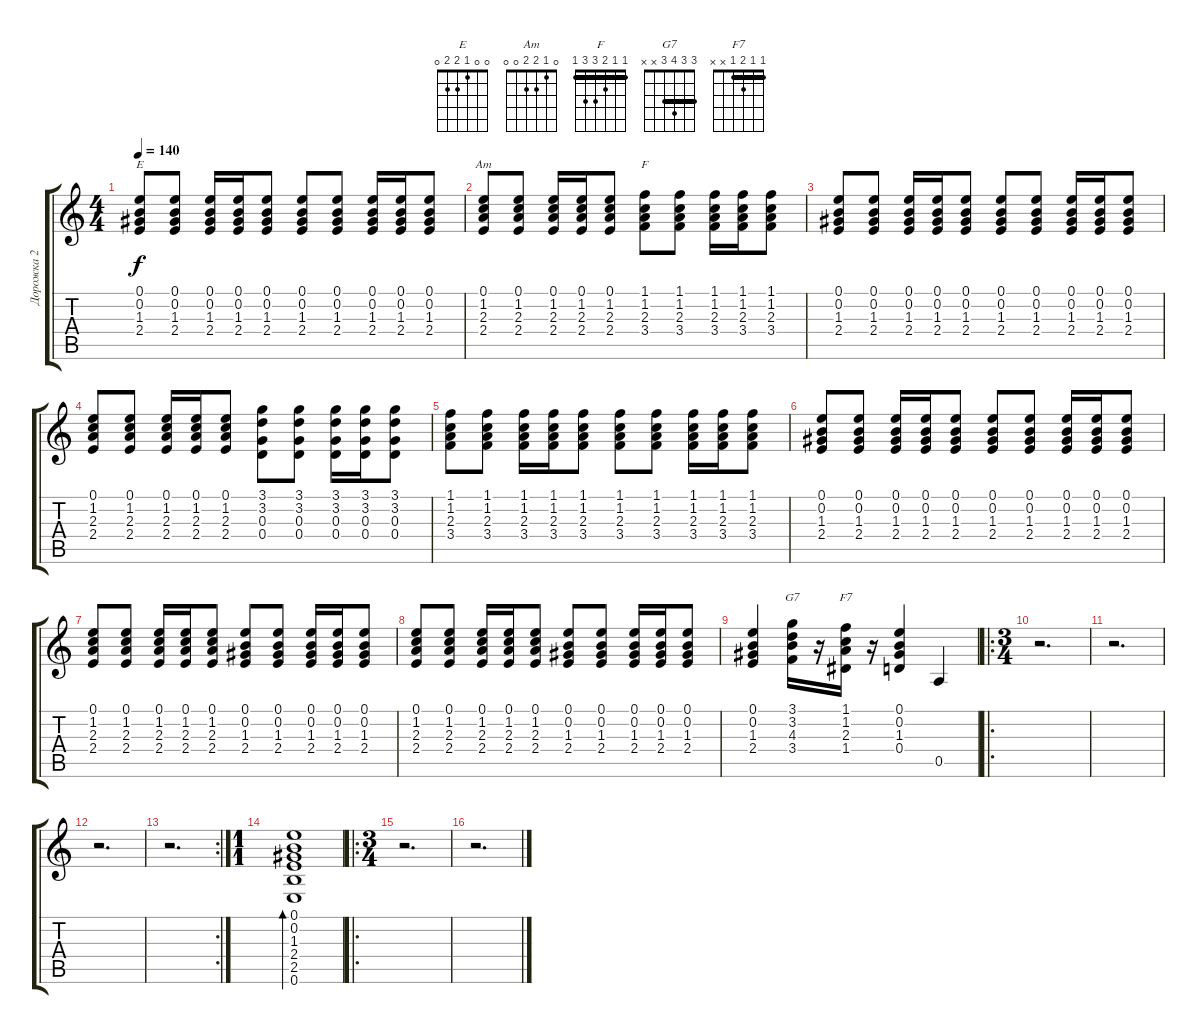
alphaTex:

\track ("Дорожка 2" "Дорожка 2") {instrument acousticguitarsteel}
\staff {score tabs}
\tuning (E4 B3 G3 D3 A2 E2) {hide}
\chord ("E" 0 0 1 2 2 0)
\chord ("Am" 0 1 2 2 0 0)
\chord ("F" 1 1 2 3 3 1) {barre 1}
\chord ("G7" 3 3 4 3 x x) {barre 3}
\chord ("F7" 1 1 2 1 x x) {barre 1}
\ts (4 4)
\tempo 140
\clef g2
\ks c
(0.1 0.2 1.3 2.4).8{ch "E" dy f volume 8 instrument acousticguitarsteel} (0.1 0.2 1.3 2.4).8 (0.1 0.2 1.3 2.4).16 (0.1 0.2 1.3 2.4).16 (0.1 0.2 1.3 2.4).8 (0.1 0.2 1.3 2.4).8 (0.1 0.2 1.3 2.4).8 (0.1 0.2 1.3 2.4).16 (0.1 0.2 1.3 2.4).16 (0.1 0.2 1.3 2.4).8 |
(0.1 1.2 2.3 2.4).8{ch "Am"} (0.1 1.2 2.3 2.4).8 (0.1 1.2 2.3 2.4).16 (0.1 1.2 2.3 2.4).16 (0.1 1.2 2.3 2.4).8 (1.1 1.2 2.3 3.4).8{ch "F"} (1.1 1.2 2.3 3.4).8 (1.1 1.2 2.3 3.4).16 (1.1 1.2 2.3 3.4).16 (1.1 1.2 2.3 3.4).8 |
(0.1 0.2 1.3 2.4).8 (0.1 0.2 1.3 2.4).8 (0.1 0.2 1.3 2.4).16 (0.1 0.2 1.3 2.4).16 (0.1 0.2 1.3 2.4).8 (0.1 0.2 1.3 2.4).8 (0.1 0.2 1.3 2.4).8 (0.1 0.2 1.3 2.4).16 (0.1 0.2 1.3 2.4).16 (0.1 0.2 1.3 2.4).8 |
(0.1 1.2 2.3 2.4).8 (0.1 1.2 2.3 2.4).8 (0.1 1.2 2.3 2.4).16 (0.1 1.2 2.3 2.4).16 (0.1 1.2 2.3 2.4).8 (3.1 3.2 0.3 0.4).8 (3.1 3.2 0.3 0.4).8 (3.1 3.2 0.3 0.4).16 (3.1 3.2 0.3 0.4).16 (3.1 3.2 0.3 0.4).8 |
(1.1 1.2 2.3 3.4).8 (1.1 1.2 2.3 3.4).8 (1.1 1.2 2.3 3.4).16 (1.1 1.2 2.3 3.4).16 (1.1 1.2 2.3 3.4).8 (1.1 1.2 2.3 3.4).8 (1.1 1.2 2.3 3.4).8 (1.1 1.2 2.3 3.4).16 (1.1 1.2 2.3 3.4).16 (1.1 1.2 2.3 3.4).8 |
(0.1 0.2 1.3 2.4).8 (0.1 0.2 1.3 2.4).8 (0.1 0.2 1.3 2.4).16 (0.1 0.2 1.3 2.4).16 (0.1 0.2 1.3 2.4).8 (0.1 0.2 1.3 2.4).8 (0.1 0.2 1.3 2.4).8 (0.1 0.2 1.3 2.4).16 (0.1 0.2 1.3 2.4).16 (0.1 0.2 1.3 2.4).8 |
(0.1 1.2 2.3 2.4).8 (0.1 1.2 2.3 2.4).8 (0.1 1.2 2.3 2.4).16 (0.1 1.2 2.3 2.4).16 (0.1 1.2 2.3 2.4).8 (0.1 0.2 1.3 2.4).8 (0.1 0.2 1.3 2.4).8 (0.1 0.2 1.3 2.4).16 (0.1 0.2 1.3 2.4).16 (0.1 0.2 1.3 2.4).8 |
(0.1 1.2 2.3 2.4).8 (0.1 1.2 2.3 2.4).8 (0.1 1.2 2.3 2.4).16 (0.1 1.2 2.3 2.4).16 (0.1 1.2 2.3 2.4).8 (0.1 0.2 1.3 2.4).8 (0.1 0.2 1.3 2.4).8 (0.1 0.2 1.3 2.4).16 (0.1 0.2 1.3 2.4).16 (0.1 0.2 1.3 2.4).8 |
(0.1 0.2 1.3 2.4).4 (3.1 3.2 4.3 3.4).16{ch "G7" volume 14} r.16 (1.1 1.2 2.3 1.4).16{ch "F7"} r.16 (0.1 0.2 1.3 0.4).4 0.5.4 |
\ro
\ts (3 4)
r.2{d} |
r.2{d} |
r.2{d} |
\rc 2
r.2{d} |
\ts (1 1)
(0.1 0.2 1.3 2.4 2.5 0.6).1{bd 480} |
\ro
\ts (3 4)
r.2{d} |
r.2{d}
